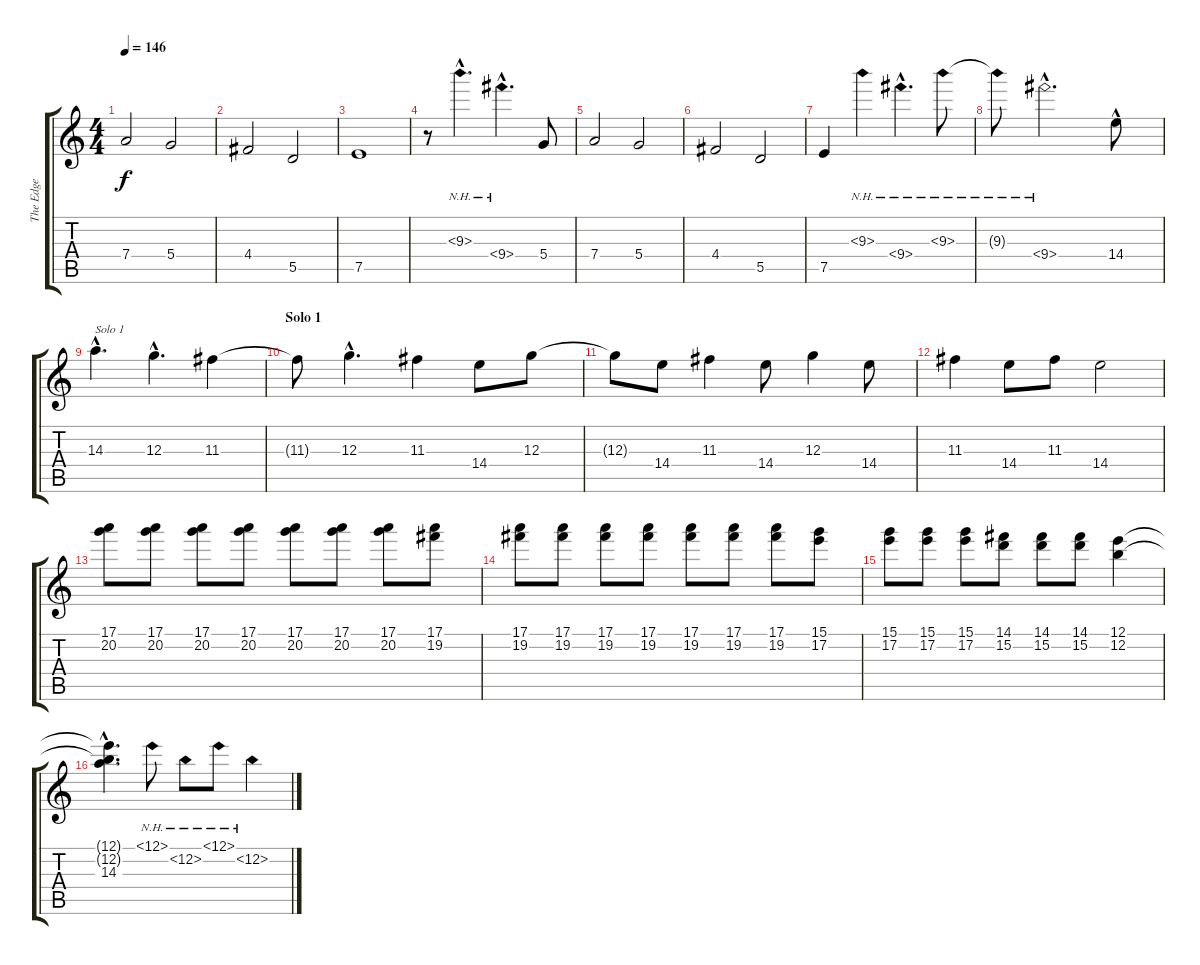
\track ("The Edge" "The Edge") {instrument distortionguitar}
\staff {score tabs}
\tuning (E4 B3 G3 D3 A2 E2) {hide}
\ts (4 4)
\tempo 146
\clef g2
\ks c
7.4.2{dy f} 5.4.2 |
4.4.2 5.5.2 |
7.5.1 |
r.8 9.3{nh hac}.4{d} 9.4{nh hac}.4{d} 5.4.8 |
7.4.2 5.4.2 |
4.4.2 5.5.2 |
7.5.4 9.3{nh}.4 9.4{nh hac}.4{d} 9.3{nh}.8 |
9.3{nh t}.8 9.4{nh hac}.2{d} 14.4{hac}.8 |
14.3{hac}.4{d txt "Solo 1"} 12.3{hac}.4{d} 11.3.4 |
\section ("" "Solo 1")
11.3{t}.8 12.3{hac}.4{d} 11.3.4 14.4.8 12.3.8 |
12.3{t}.8 14.4.8 11.3.4 14.4.8 12.3.4 14.4.8 |
11.3.4 14.4.8 11.3.8 14.4.2 |
(17.1 20.2).8 (17.1 20.2).8 (17.1 20.2).8 (17.1 20.2).8 (17.1 20.2).8 (17.1 20.2).8 (17.1 20.2).8 (17.1 19.2).8 |
(17.1 19.2).8 (17.1 19.2).8 (17.1 19.2).8 (17.1 19.2).8 (17.1 19.2).8 (17.1 19.2).8 (17.1 19.2).8 (15.1 17.2).8 |
(15.1 17.2).8 (15.1 17.2).8 (15.1 17.2).8 (14.1 15.2).8 (14.1 15.2).8 (14.1 15.2).8 (12.1 12.2).4 |
(12.1{hac t} 12.2{hac t} 14.3{hac}).4{d} 12.1{nh}.8 12.2{nh}.8 12.1{nh}.8 12.2{nh}.4
